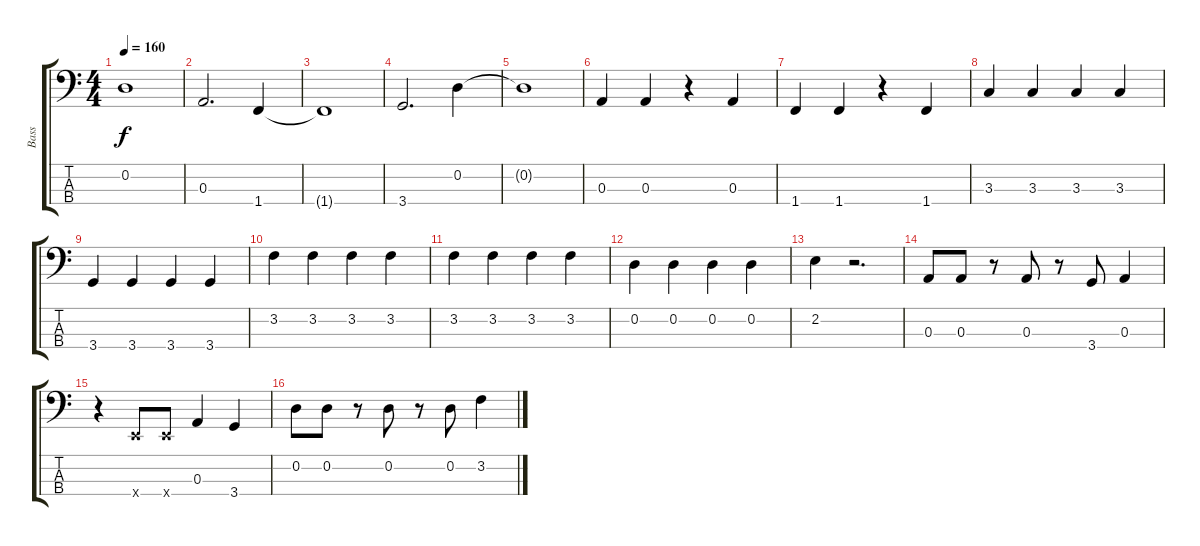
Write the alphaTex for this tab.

\track ("Bass" "Bass") {instrument electricbassfinger}
\staff {score tabs}
\tuning (G2 D2 A1 E1) {hide}
\ts (4 4)
\tempo 160
\clef f4
\ks c
0.2{t}.1{dy f} |
0.3.2{d} 1.4.4 |
1.4{t}.1 |
3.4.2{d} 0.2.4 |
0.2{t}.1 |
0.3.4 0.3.4 r.4 0.3.4 |
1.4.4 1.4.4 r.4 1.4.4 |
3.3.4 3.3.4 3.3.4 3.3.4 |
3.4.4 3.4.4 3.4.4 3.4.4 |
3.2.4 3.2.4 3.2.4 3.2.4 |
3.2.4 3.2.4 3.2.4 3.2.4 |
0.2.4 0.2.4 0.2.4 0.2.4 |
2.2.4 r.2{d} |
0.3.8 0.3.8 r.8 0.3.8 r.8 3.4.8 0.3.4 |
r.4 0.4{x}.8 0.4{x}.8 0.3.4 3.4.4 |
0.2.8 0.2.8 r.8 0.2.8 r.8 0.2.8 3.2.4
